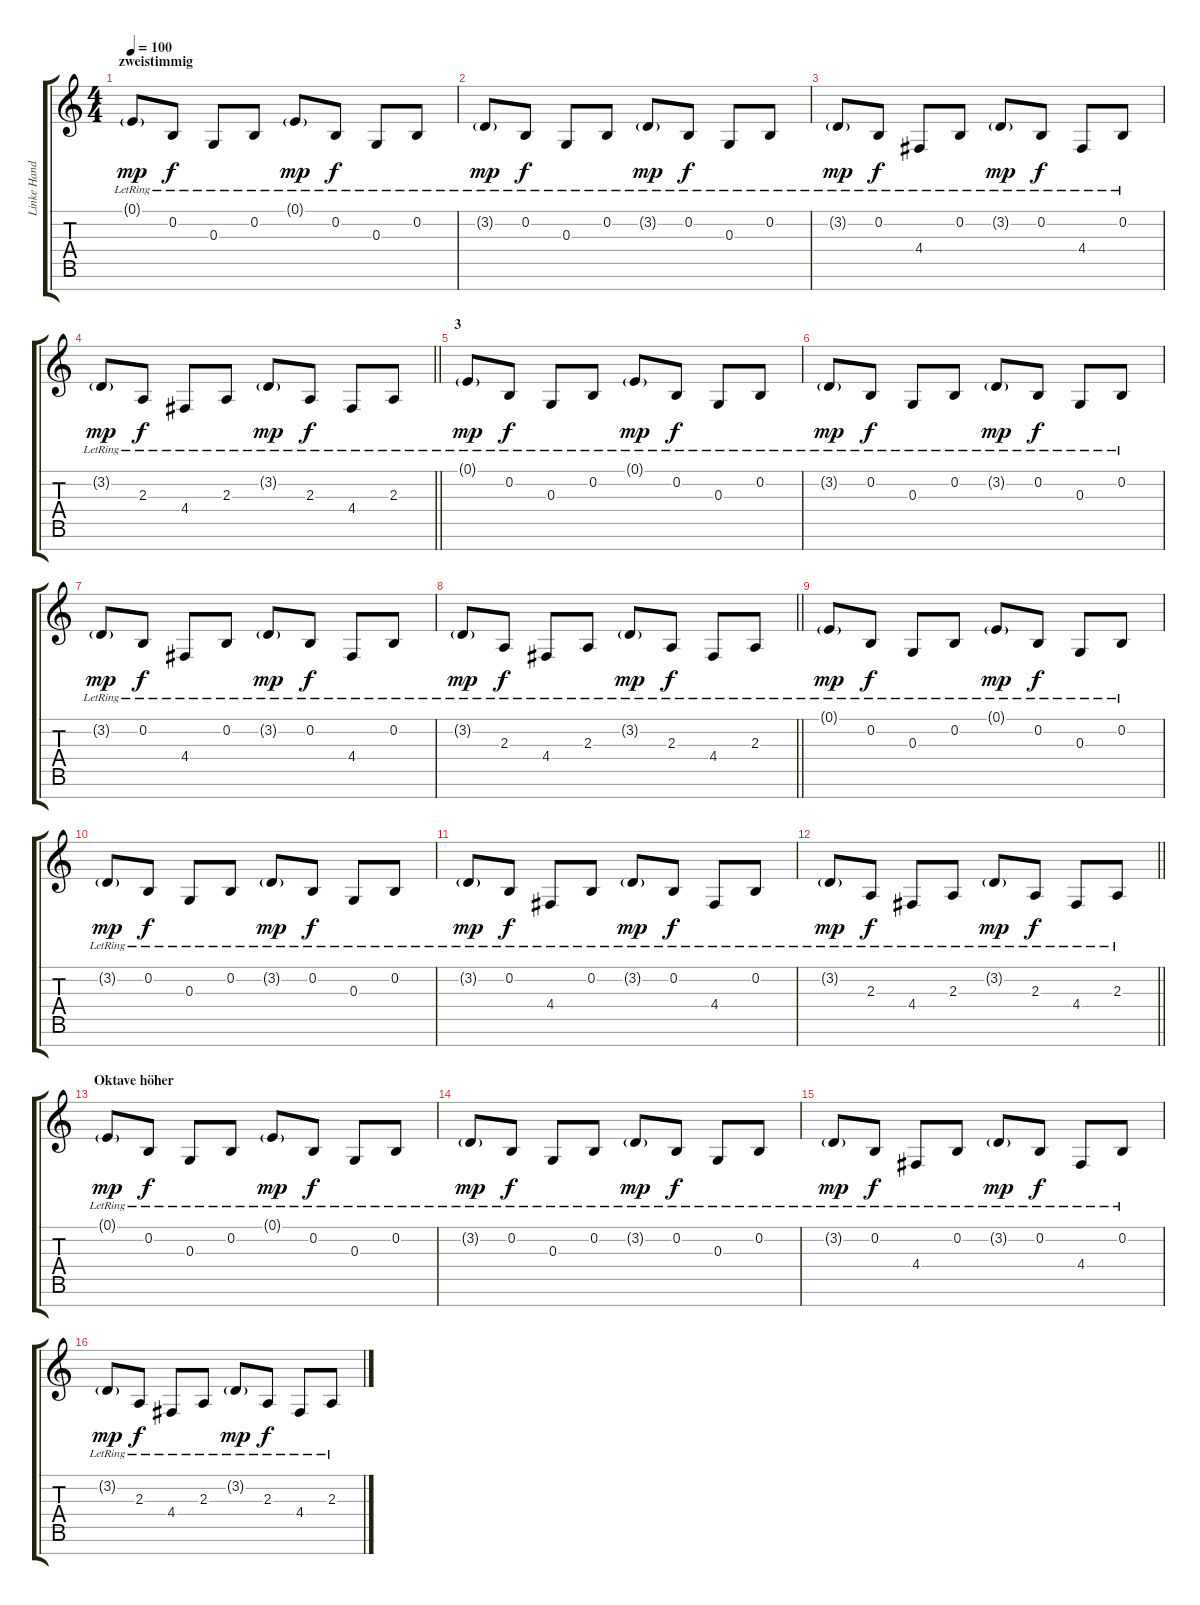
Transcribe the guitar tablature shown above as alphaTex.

\track ("Linke Hand" "Linke Hand") {instrument acousticgrandpiano}
\staff {score tabs}
\tuning (E4 B3 G3 D3 A2 E2 B1) {hide}
\ts (4 4)
\section ("" "zweistimmig")
\tempo 100
\clef g2
\ks c
0.1{g lr}.8{dy mp} 0.2{lr}.8{dy f} 0.3{lr}.8 0.2{lr}.8 0.1{g lr}.8{dy mp} 0.2{lr}.8{dy f} 0.3{lr}.8 0.2{lr}.8 |
3.2{g lr}.8{dy mp} 0.2{lr}.8{dy f} 0.3{lr}.8 0.2{lr}.8 3.2{g lr}.8{dy mp} 0.2{lr}.8{dy f} 0.3{lr}.8 0.2{lr}.8 |
3.2{g lr}.8{dy mp} 0.2{lr}.8{dy f} 4.4{lr}.8 0.2{lr}.8 3.2{g lr}.8{dy mp} 0.2{lr}.8{dy f} 4.4{lr}.8 0.2{lr}.8 |
\barLineRight lightlight
3.2{g lr}.8{dy mp} 2.3{lr}.8{dy f} 4.4{lr}.8 2.3{lr}.8 3.2{g lr}.8{dy mp} 2.3{lr}.8{dy f} 4.4{lr}.8 2.3{lr}.8 |
\section ("" "3")
0.1{g lr}.8{dy mp} 0.2{lr}.8{dy f} 0.3{lr}.8 0.2{lr}.8 0.1{g lr}.8{dy mp} 0.2{lr}.8{dy f} 0.3{lr}.8 0.2{lr}.8 |
3.2{g lr}.8{dy mp} 0.2{lr}.8{dy f} 0.3{lr}.8 0.2{lr}.8 3.2{g lr}.8{dy mp} 0.2{lr}.8{dy f} 0.3{lr}.8 0.2{lr}.8 |
3.2{g lr}.8{dy mp} 0.2{lr}.8{dy f} 4.4{lr}.8 0.2{lr}.8 3.2{g lr}.8{dy mp} 0.2{lr}.8{dy f} 4.4{lr}.8 0.2{lr}.8 |
\barLineRight lightlight
3.2{g lr}.8{dy mp} 2.3{lr}.8{dy f} 4.4{lr}.8 2.3{lr}.8 3.2{g lr}.8{dy mp} 2.3{lr}.8{dy f} 4.4{lr}.8 2.3{lr}.8 |
0.1{g lr}.8{dy mp} 0.2{lr}.8{dy f} 0.3{lr}.8 0.2{lr}.8 0.1{g lr}.8{dy mp} 0.2{lr}.8{dy f} 0.3{lr}.8 0.2{lr}.8 |
3.2{g lr}.8{dy mp} 0.2{lr}.8{dy f} 0.3{lr}.8 0.2{lr}.8 3.2{g lr}.8{dy mp} 0.2{lr}.8{dy f} 0.3{lr}.8 0.2{lr}.8 |
3.2{g lr}.8{dy mp} 0.2{lr}.8{dy f} 4.4{lr}.8 0.2{lr}.8 3.2{g lr}.8{dy mp} 0.2{lr}.8{dy f} 4.4{lr}.8 0.2{lr}.8 |
\barLineRight lightlight
3.2{g lr}.8{dy mp} 2.3{lr}.8{dy f} 4.4{lr}.8 2.3{lr}.8 3.2{g lr}.8{dy mp} 2.3{lr}.8{dy f} 4.4{lr}.8 2.3{lr}.8 |
\section ("" "Oktave höher")
0.1{g lr}.8{dy mp} 0.2{lr}.8{dy f} 0.3{lr}.8 0.2{lr}.8 0.1{g lr}.8{dy mp} 0.2{lr}.8{dy f} 0.3{lr}.8 0.2{lr}.8 |
3.2{g lr}.8{dy mp} 0.2{lr}.8{dy f} 0.3{lr}.8 0.2{lr}.8 3.2{g lr}.8{dy mp} 0.2{lr}.8{dy f} 0.3{lr}.8 0.2{lr}.8 |
3.2{g lr}.8{dy mp} 0.2{lr}.8{dy f} 4.4{lr}.8 0.2{lr}.8 3.2{g lr}.8{dy mp} 0.2{lr}.8{dy f} 4.4{lr}.8 0.2{lr}.8 |
3.2{g lr}.8{dy mp} 2.3{lr}.8{dy f} 4.4{lr}.8 2.3{lr}.8 3.2{g lr}.8{dy mp} 2.3{lr}.8{dy f} 4.4{lr}.8 2.3{lr}.8
